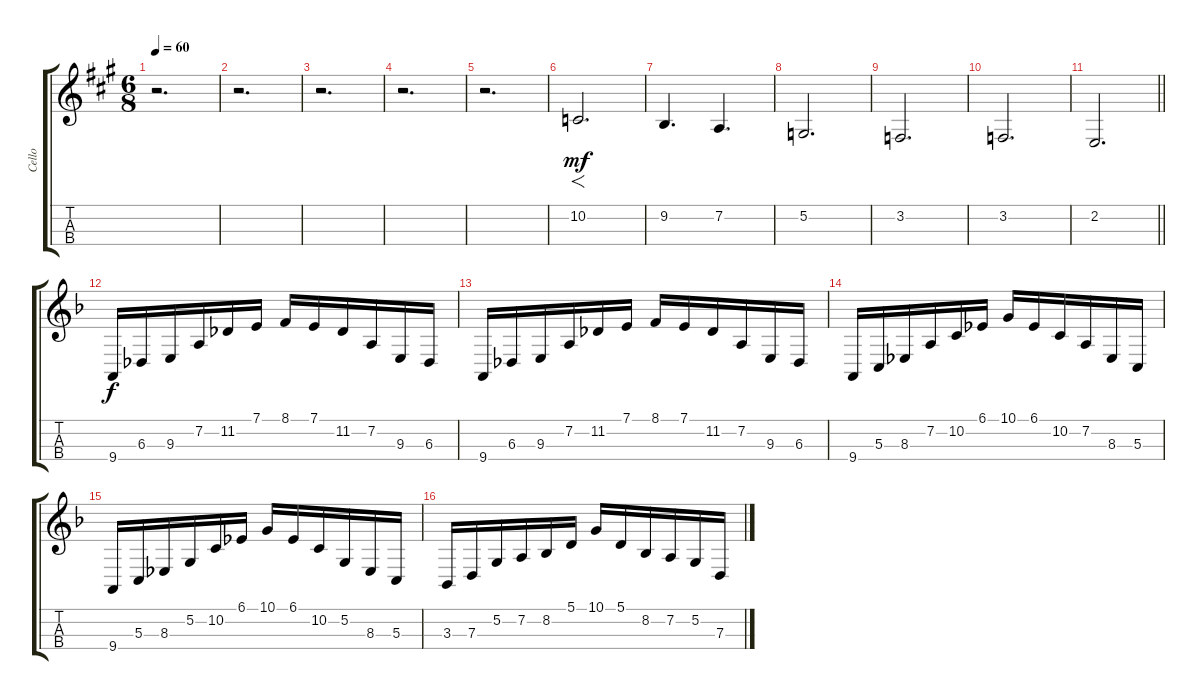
\track ("Cello" "Cello") {instrument stringensemble1}
\staff {score tabs}
\tuning (A3 D3 G2 C2) {hide}
\ts (6 8)
\tempo 60
\clef g2
\ks f#minor
r.2{d dy mf} |
r.2{d} |
r.2{d} |
r.2{d} |
r.2{d} |
10.2.2{f d} |
9.2.4{d} 7.2.4{d} |
5.2.2{d} |
3.2.2{d} |
3.2.2{d} |
\barLineRight lightlight
2.2.2{d} |
\section ("" "")
\ks dminor
9.4.16{dy f} 6.3.16 9.3.16 7.2.16 11.2.16 7.1.16 8.1.16 7.1.16 11.2.16 7.2.16 9.3.16 6.3.16 |
9.4.16 6.3.16 9.3.16 7.2.16 11.2.16 7.1.16 8.1.16 7.1.16 11.2.16 7.2.16 9.3.16 6.3.16 |
9.4.16 5.3.16 8.3.16 7.2.16 10.2.16 6.1.16 10.1.16 6.1.16 10.2.16 7.2.16 8.3.16 5.3.16 |
9.4.16 5.3.16 8.3.16 5.2.16 10.2.16 6.1.16 10.1.16 6.1.16 10.2.16 5.2.16 8.3.16 5.3.16 |
3.3.16 7.3.16 5.2.16 7.2.16 8.2.16 5.1.16 10.1.16 5.1.16 8.2.16 7.2.16 5.2.16 7.3.16
